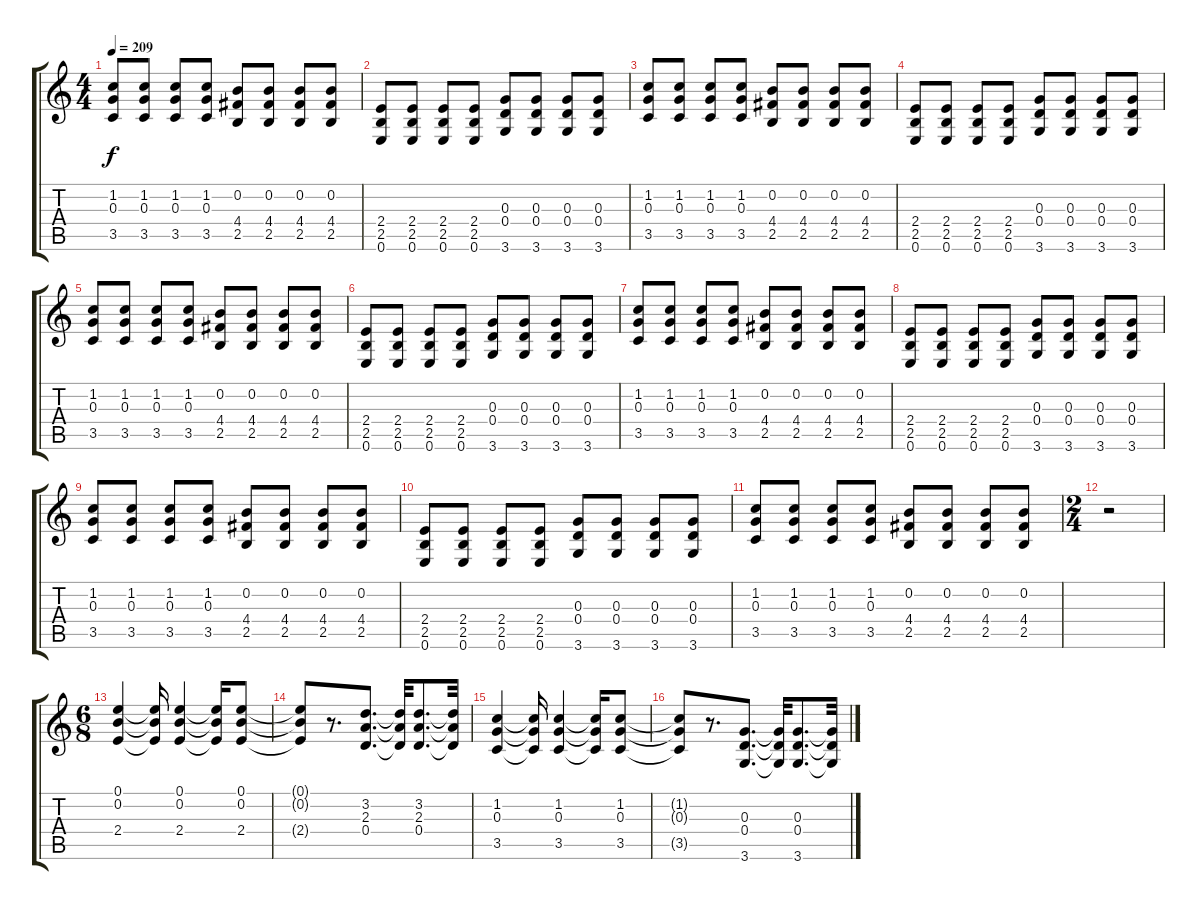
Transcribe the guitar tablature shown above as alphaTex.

\track "" {instrument overdrivenguitar}
\staff {score tabs}
\tuning (E4 B3 G3 D3 A2 E2) {hide}
\ts (4 4)
\tempo 209
\clef g2
\ks c
(1.2 0.3 3.5).8{dy f} (1.2 0.3 3.5).8 (1.2 0.3 3.5).8 (1.2 0.3 3.5).8 (0.2 4.4 2.5).8 (0.2 4.4 2.5).8 (0.2 4.4 2.5).8 (0.2 4.4 2.5).8 |
(2.4 2.5 0.6).8 (2.4 2.5 0.6).8 (2.4 2.5 0.6).8 (2.4 2.5 0.6).8 (0.3 0.4 3.6).8 (0.3 0.4 3.6).8 (0.3 0.4 3.6).8 (0.3 0.4 3.6).8 |
(1.2 0.3 3.5).8 (1.2 0.3 3.5).8 (1.2 0.3 3.5).8 (1.2 0.3 3.5).8 (0.2 4.4 2.5).8 (0.2 4.4 2.5).8 (0.2 4.4 2.5).8 (0.2 4.4 2.5).8 |
(2.4 2.5 0.6).8 (2.4 2.5 0.6).8 (2.4 2.5 0.6).8 (2.4 2.5 0.6).8 (0.3 0.4 3.6).8 (0.3 0.4 3.6).8 (0.3 0.4 3.6).8 (0.3 0.4 3.6).8 |
(1.2 0.3 3.5).8 (1.2 0.3 3.5).8 (1.2 0.3 3.5).8 (1.2 0.3 3.5).8 (0.2 4.4 2.5).8 (0.2 4.4 2.5).8 (0.2 4.4 2.5).8 (0.2 4.4 2.5).8 |
(2.4 2.5 0.6).8 (2.4 2.5 0.6).8 (2.4 2.5 0.6).8 (2.4 2.5 0.6).8 (0.3 0.4 3.6).8 (0.3 0.4 3.6).8 (0.3 0.4 3.6).8 (0.3 0.4 3.6).8 |
(1.2 0.3 3.5).8 (1.2 0.3 3.5).8 (1.2 0.3 3.5).8 (1.2 0.3 3.5).8 (0.2 4.4 2.5).8 (0.2 4.4 2.5).8 (0.2 4.4 2.5).8 (0.2 4.4 2.5).8 |
(2.4 2.5 0.6).8 (2.4 2.5 0.6).8 (2.4 2.5 0.6).8 (2.4 2.5 0.6).8 (0.3 0.4 3.6).8 (0.3 0.4 3.6).8 (0.3 0.4 3.6).8 (0.3 0.4 3.6).8 |
(1.2 0.3 3.5).8 (1.2 0.3 3.5).8 (1.2 0.3 3.5).8 (1.2 0.3 3.5).8 (0.2 4.4 2.5).8 (0.2 4.4 2.5).8 (0.2 4.4 2.5).8 (0.2 4.4 2.5).8 |
(2.4 2.5 0.6).8 (2.4 2.5 0.6).8 (2.4 2.5 0.6).8 (2.4 2.5 0.6).8 (0.3 0.4 3.6).8 (0.3 0.4 3.6).8 (0.3 0.4 3.6).8 (0.3 0.4 3.6).8 |
(1.2 0.3 3.5).8 (1.2 0.3 3.5).8 (1.2 0.3 3.5).8 (1.2 0.3 3.5).8 (0.2 4.4 2.5).8 (0.2 4.4 2.5).8 (0.2 4.4 2.5).8 (0.2 4.4 2.5).8 |
\ts (2 4)
r.2 |
\ts (6 8)
(0.1 0.2 2.4).4 (0.1{t} 0.2{t} 2.4{t}).16 (0.1 0.2 2.4).4 (0.1{t} 0.2{t} 2.4{t}).16 (0.1 0.2 2.4).8 |
(0.1{t} 0.2{t} 2.4{t}).8 r.8{d} (3.2 2.3 0.4).8{d} (3.2{t} 2.3{t} 0.4{t}).32 (3.2 2.3 0.4).8{d} (3.2{t} 2.3{t} 0.4{t}).32 |
(1.2 0.3 3.5).4 (1.2{t} 0.3{t} 3.5{t}).16 (1.2 0.3 3.5).4 (1.2{t} 0.3{t} 3.5{t}).16 (1.2 0.3 3.5).8 |
(1.2{t} 0.3{t} 3.5{t}).8 r.8{d} (0.3 0.4 3.6).8{d} (0.3{t} 0.4{t} 3.6{t}).32 (0.3 0.4 3.6).8{d} (0.3{t} 0.4{t} 3.6{t}).32
